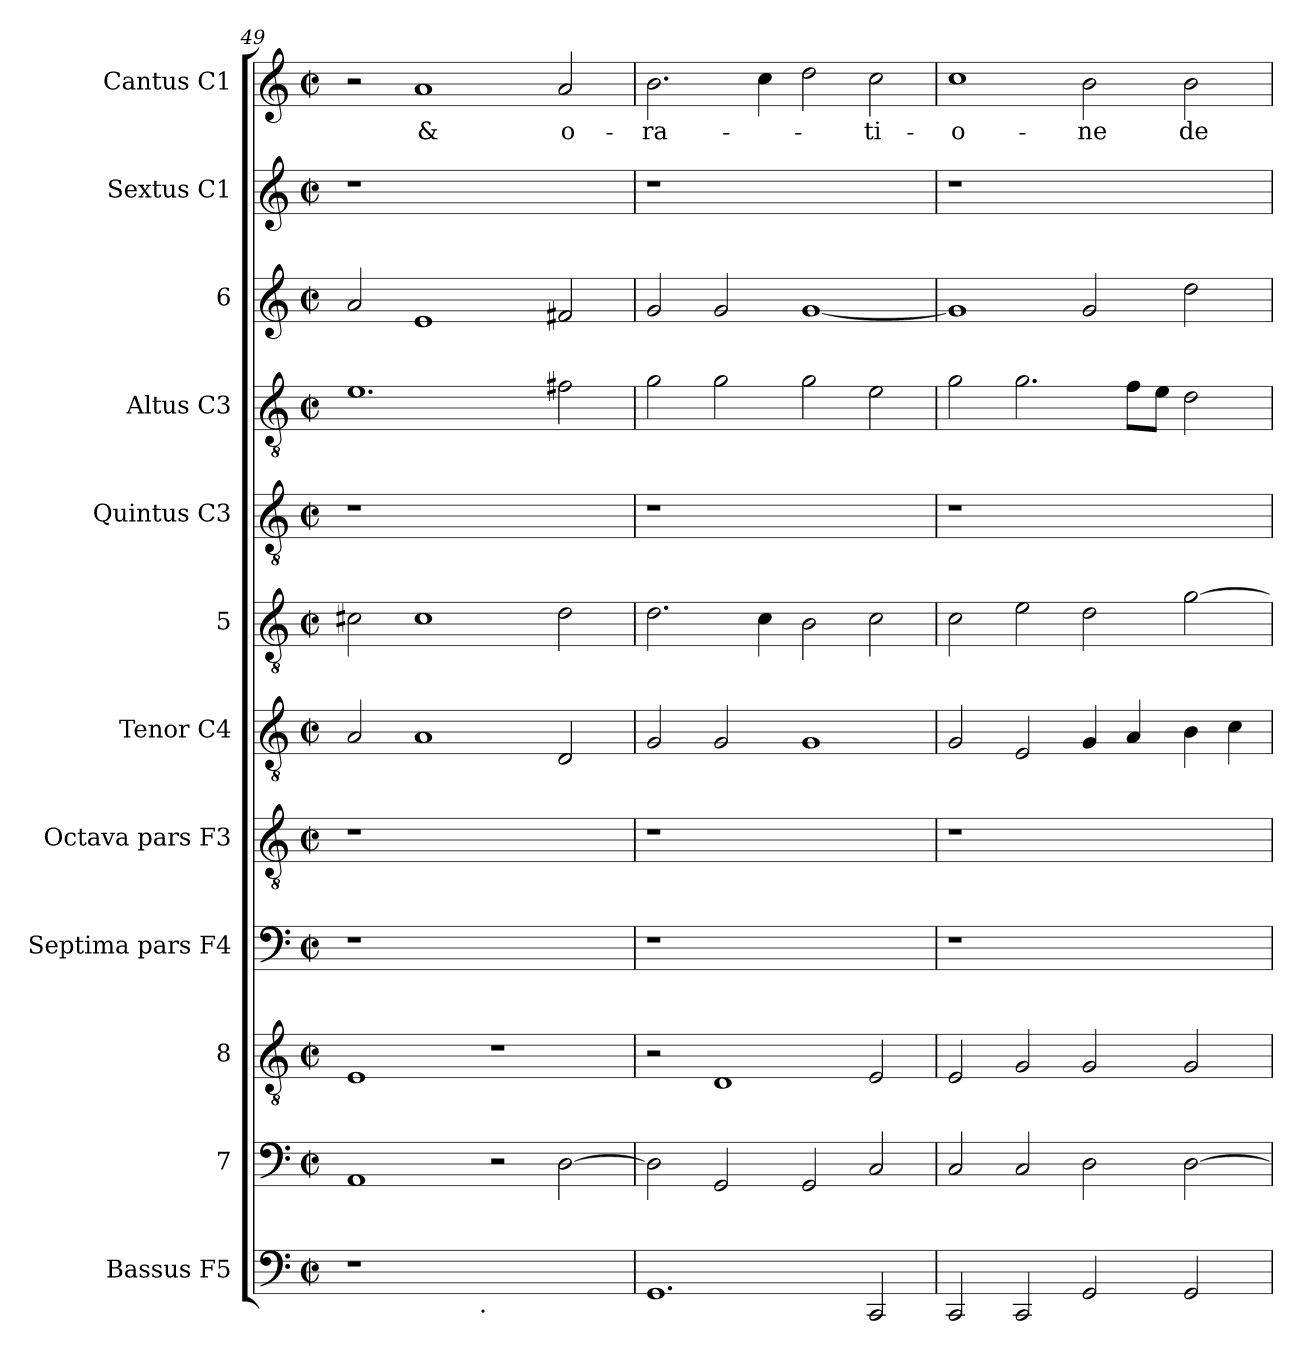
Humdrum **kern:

**kern	**kern	**kern	**kern	**kern	**kern	**kern	**kern	**kern	**kern	**kern	**kern	**text
*part12	*part11	*part10	*part9	*part8	*part7	*part6	*part5	*part4	*part3	*part2	*part1	*part1
*staff12	*staff11	*staff10	*staff9	*staff8	*staff7	*staff6	*staff5	*staff4	*staff3	*staff2	*staff1	*staff1
*I"Bassus F5	*I"7	*I"8	*I"Septima pars F4	*I"Octava pars F3	*I"Tenor C4	*I"5	*I"Quintus C3	*I"Altus C3	*I"6	*I"Sextus C1	*I"Cantus C1	*
*I'B	*	*	*	*	*I'T	*	*	*I'A	*	*	*I'C	*
!!LO:LB:g=z
*clefF4	*clefF4	*clefGv2	*clefF4	*clefGv2	*clefGv2	*clefGv2	*clefGv2	*clefGv2	*clefG2	*clefG2	*clefG2	*
*ITrd7c12	*	*	*	*	*	*	*	*	*	*	*	*
*k[]	*k[]	*k[]	*k[]	*k[]	*k[]	*k[]	*k[]	*k[]	*k[]	*k[]	*k[]	*
*C:	*C:	*C:	*C:	*C:	*C:	*C:	*C:	*C:	*C:	*C:	*C:	*
*M2/2	*M2/2	*M2/2	*M2/2	*M2/2	*M2/2	*M2/2	*M2/2	*M2/2	*M2/2	*M2/2	*M2/2	*
*met(c|)	*met(c|)	*met(c|)	*met(c|)	*met(c|)	*met(c|)	*met(c|)	*met(c|)	*met(c|)	*met(c|)	*met(c|)	*met(c|)	*
=49	=49	=49	=49	=49	=49	=49	=49	=49	=49	=49	=49	=49
*^	*	*	*	*	*	*	*	*	*	*	*	*
1r	2ryy	1AA	1E	1r	1r	2A/	2c#X\	1r	1.e	2a/	1r	2r	.
!	!	!	!	!	!	!	!	!	!	!	!	!	!LO:LY:b
.	4...ryy	.	.	.	.	1A	1c#	.	.	1e	.	1a	&
!	!LO:TX:b:t=.	!	!	!	!	!	!	!	!	!	!	!	!
.	1ryy	.	.	.	.	.	.	.	.	.	.	.	.
1ryy	.	2r	1r	1ryy	1ryy	.	.	1ryy	.	.	1ryy	.	.
!	!	!	!	!	!	!	!	!	!	!	!	!	!LO:LY:b
.	.	[>2D\	.	.	.	2D/	2d\	.	2f#X\	2f#X/	.	2a/	o-
.	32ryy	.	.	.	.	.	.	.	.	.	.	.	.
=50	=50	=50	=50	=50	=50	=50	=50	=50	=50	=50	=50	=50	=50
!	!	!	!	!	!	!	!	!	!	!	!	!	!LO:LY:b
*v	*v	*	*	*	*	*	*	*	*	*	*	*	*
1.GGG	2D\]	2r	1r	1r	2G/	2.d\	1r	2g\	2g/	1r	2.b\	-ra-
.	2GG/	1D	.	.	2G/	.	.	2g\	2g/	.	.	.
.	.	.	.	.	.	4c\	.	.	.	.	4cc\	.
.	2GG/	.	1ryy	1ryy	1G	2B\	1ryy	2g\	[<1g	1ryy	2dd\	.
!	!	!	!	!	!	!	!	!	!	!	!	!LO:LY:b
2CCC/	2C/	2E/	.	.	.	2c\	.	2e\	.	.	2cc\	-ti-
=51	=51	=51	=51	=51	=51	=51	=51	=51	=51	=51	=51	=51
!	!	!	!	!	!	!	!	!	!	!	!	!LO:LY:b
2CCC/	2C/	2E/	1r	1r	2G/	2c\	1r	2g\	1g]	1r	1cc	-o-
2CCC/	2C/	2G/	.	.	2E/	2e\	.	2.g\	.	.	.	.
!	!	!	!	!	!	!	!	!	!	!	!	!LO:LY:b
2GGG/	2D\	2G/	1ryy	1ryy	4G/	2d\	1ryy	.	2g/	1ryy	2b\	-ne
.	.	.	.	.	4A/	.	.	8f\L	.	.	.	.
.	.	.	.	.	.	.	.	8e\J	.	.	.	.
!	!	!	!	!	!	!	!	!	!	!	!	!LO:LY:b
2GGG/	[>2D\	2G/	.	.	4B\	[>2g\	.	2d\	2dd\	.	2b\	de-
.	.	.	.	.	4c\	.	.	.	.	.	.	.
=	=	=	=	=	=	=	=	=	=	=	=	=
*-	*-	*-	*-	*-	*-	*-	*-	*-	*-	*-	*-	*-
